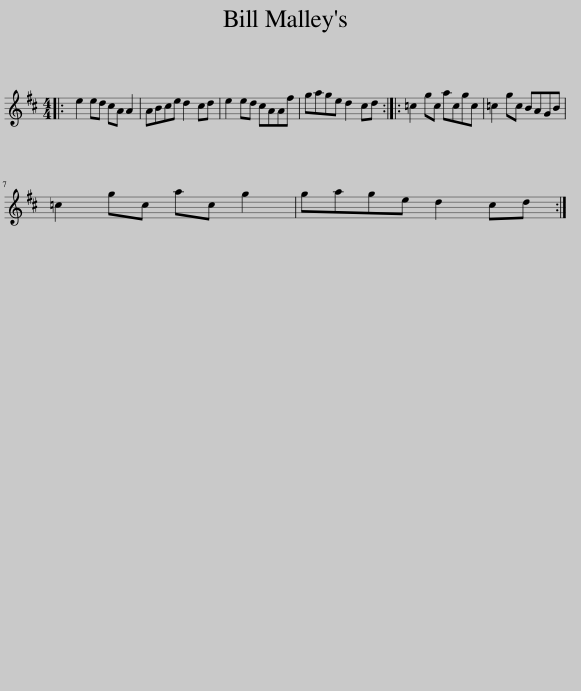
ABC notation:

X:1
L:1/8
M:4/4
I:linebreak $
K:D
V:1 treble
V:1
|: e2 ed cA A2 | ABce d2 cd | e2 ed cAAf | gage d2 cd :: =c2 gc acgc | %5
 =c2 gc BAGB |$ =c2 gc ac g2 | gage d2 cd :| %8
